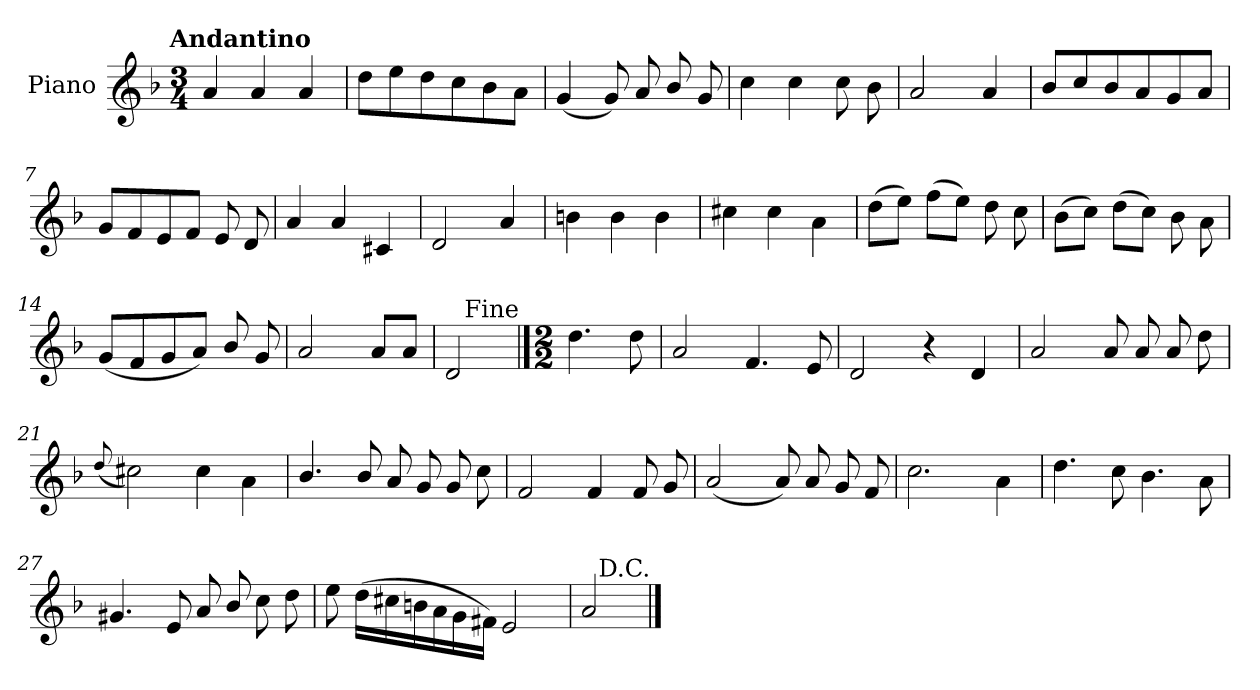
**kern
*part1
*staff1
*I"Piano
*I'Pno.
*clefG2
*k[b-]
!!LO:TX:omd:t=Andantino
*M3/4
*MM92
=1
4a/
4a/
4a/
=2
8dd\L
8ee\
8dd\
8cc\
8b-\
8a\J
=3
(<4g/
8g/)
8a/
8b-/
8g/
=4
4cc\
4cc\
8cc\
8b-\
!!LO:LB:g=z
=5
2a/
4a/
=6
8b-/L
8cc/
8b-/
8a/
8g/
8a/J
=7
8g/L
8f/
8e/
8f/J
8e/
8d/
=8
4a/
4a/
4c#X/
=9
2d/
4a/
=10
4bn\
4b\
4b\
!!LO:LB:g=z
=11
4cc#X\
4cc#\
4a\
=12
(>8dd\L
8ee\J)
(>8ff\L
8ee\J)
8dd\
8cc\
=13
(>8b-\L
8cc\J)
(>8dd\L
8cc\J)
8b-\
8a\
=14
(<8g/L
8f/
8g/
8a/J)
8b-/
8g/
!!LO:LB:g=z
=15
2a/
8a/L
8a/J
=16
2d/
!LO:TX:a:rj:t=Fine
==17
*M2/2
*MM116
4.dd\
8dd\
=18
2a/
4.f/
8e/
=19
2d/
4r
4d/
=20
2a/
8a/
8a/
8a/
8dd\
=21
(<8qqdd/
2cc#X\)
4cc#\
4a\
!!LO:LB:g=z
=22
4.b-/
8b-/
8a/
8g/
8g/
8cc\
=23
2f/
4f/
8f/
8g/
=24
(<2a/
8a/)
8a/
8g/
8f/
=25
2.cc\
4a\
=26
4.dd\
8cc\
4.b-\
8a\
!!LO:LB:g=z
=27
4.g#X/
8e/
8a/
8b-/
8cc\
8dd\
=28
8ee\
(>16dd\LL
16cc#X\
16bn\
16a\
16g\
16f#X\JJ)
2e/
=29
2a/
!LO:TX:a:rj:t=D.C.
==
*-
